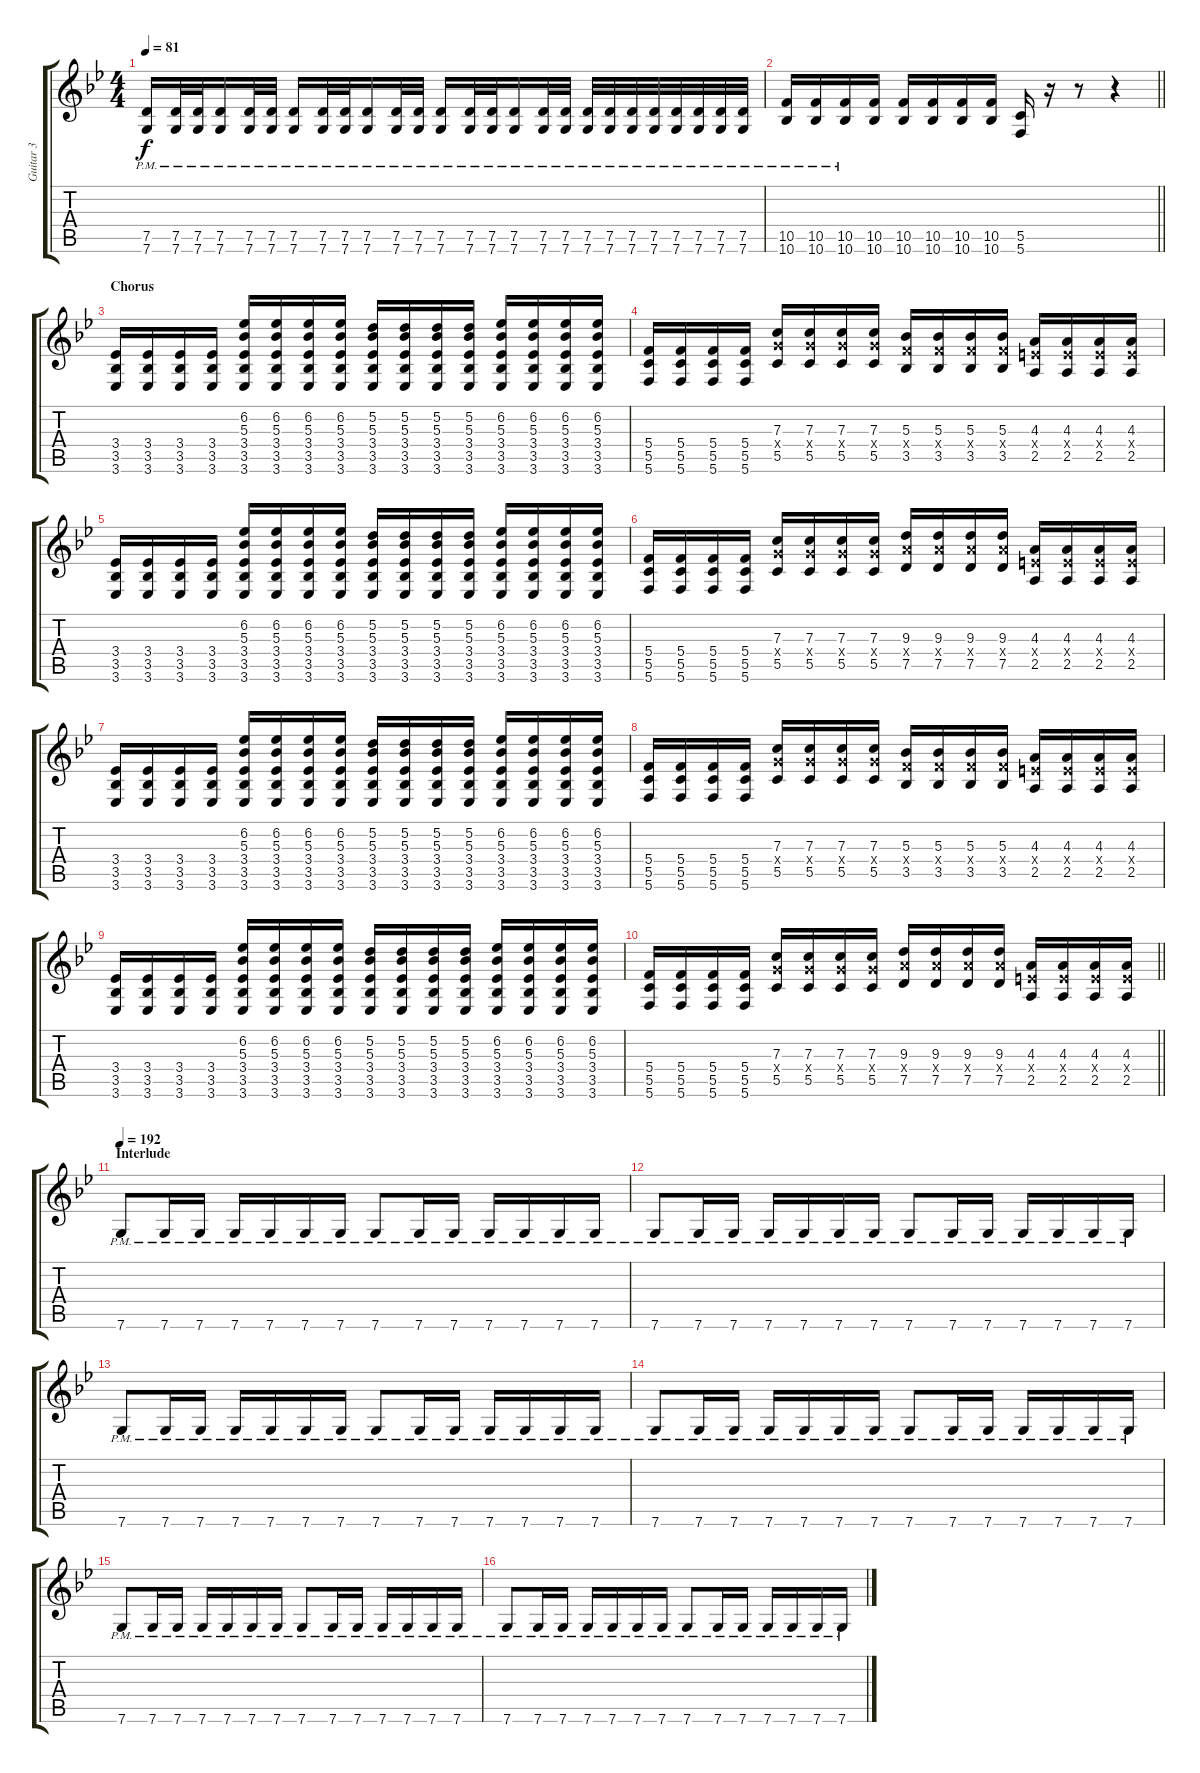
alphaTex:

\track ("Guitar 3" "Guitar 3") {instrument distortionguitar}
\staff {score tabs}
\tuning (D4 A3 F3 C3 G2 C2) {hide}
\ts (4 4)
\tempo 81
\clef g2
\ks gminor
(7.5{pm} 7.6{pm}).16{dy f} (7.5{pm} 7.6{pm}).32 (7.5{pm} 7.6{pm}).32 (7.5{pm} 7.6{pm}).16 (7.5{pm} 7.6{pm}).32 (7.5{pm} 7.6{pm}).32 (7.5{pm} 7.6{pm}).16 (7.5{pm} 7.6{pm}).32 (7.5{pm} 7.6{pm}).32 (7.5{pm} 7.6{pm}).16 (7.5{pm} 7.6{pm}).32 (7.5{pm} 7.6{pm}).32 (7.5{pm} 7.6{pm}).16 (7.5{pm} 7.6{pm}).32 (7.5{pm} 7.6{pm}).32 (7.5{pm} 7.6{pm}).16 (7.5{pm} 7.6{pm}).32 (7.5{pm} 7.6{pm}).32 (7.5{pm} 7.6{pm}).32 (7.5{pm} 7.6{pm}).32 (7.5{pm} 7.6{pm}).32 (7.5{pm} 7.6{pm}).32 (7.5{pm} 7.6{pm}).32 (7.5{pm} 7.6{pm}).32 (7.5{pm} 7.6{pm}).32 (7.5{pm} 7.6{pm}).32 |
\barLineRight lightlight
(10.5{pm} 10.6{pm}).16 (10.5{pm} 10.6{pm}).16 (10.5{pm} 10.6{pm}).16 (10.5 10.6).16 (10.5 10.6).16 (10.5 10.6).16 (10.5 10.6).16 (10.5 10.6).16 (5.5 5.6).16 r.16 r.8 r.4 |
\section ("" "Chorus")
(3.4 3.5 3.6).16 (3.4 3.5 3.6).16 (3.4 3.5 3.6).16 (3.4 3.5 3.6).16 (6.2 5.3 3.4 3.5 3.6).16 (6.2 5.3 3.4 3.5 3.6).16 (6.2 5.3 3.4 3.5 3.6).16 (6.2 5.3 3.4 3.5 3.6).16 (5.2 5.3 3.4 3.5 3.6).16 (5.2 5.3 3.4 3.5 3.6).16 (5.2 5.3 3.4 3.5 3.6).16 (5.2 5.3 3.4 3.5 3.6).16 (6.2 5.3 3.4 3.5 3.6).16 (6.2 5.3 3.4 3.5 3.6).16 (6.2 5.3 3.4 3.5 3.6).16 (6.2 5.3 3.4 3.5 3.6).16 |
(5.4 5.5 5.6).16 (5.4 5.5 5.6).16 (5.4 5.5 5.6).16 (5.4 5.5 5.6).16 (7.3 7.4{x} 5.5).16 (7.3 7.4{x} 5.5).16 (7.3 7.4{x} 5.5).16 (7.3 7.4{x} 5.5).16 (5.3 5.4{x} 3.5).16 (5.3 5.4{x} 3.5).16 (5.3 5.4{x} 3.5).16 (5.3 5.4{x} 3.5).16 (4.3 4.4{x} 2.5).16 (4.3 4.4{x} 2.5).16 (4.3 4.4{x} 2.5).16 (4.3 4.4{x} 2.5).16 |
(3.4 3.5 3.6).16 (3.4 3.5 3.6).16 (3.4 3.5 3.6).16 (3.4 3.5 3.6).16 (6.2 5.3 3.4 3.5 3.6).16 (6.2 5.3 3.4 3.5 3.6).16 (6.2 5.3 3.4 3.5 3.6).16 (6.2 5.3 3.4 3.5 3.6).16 (5.2 5.3 3.4 3.5 3.6).16 (5.2 5.3 3.4 3.5 3.6).16 (5.2 5.3 3.4 3.5 3.6).16 (5.2 5.3 3.4 3.5 3.6).16 (6.2 5.3 3.4 3.5 3.6).16 (6.2 5.3 3.4 3.5 3.6).16 (6.2 5.3 3.4 3.5 3.6).16 (6.2 5.3 3.4 3.5 3.6).16 |
(5.4 5.5 5.6).16 (5.4 5.5 5.6).16 (5.4 5.5 5.6).16 (5.4 5.5 5.6).16 (7.3 7.4{x} 5.5).16 (7.3 7.4{x} 5.5).16 (7.3 7.4{x} 5.5).16 (7.3 7.4{x} 5.5).16 (9.3 9.4{x} 7.5).16 (9.3 9.4{x} 7.5).16 (9.3 9.4{x} 7.5).16 (9.3 9.4{x} 7.5).16 (4.3 4.4{x} 2.5).16 (4.3 4.4{x} 2.5).16 (4.3 4.4{x} 2.5).16 (4.3 4.4{x} 2.5).16 |
(3.4 3.5 3.6).16 (3.4 3.5 3.6).16 (3.4 3.5 3.6).16 (3.4 3.5 3.6).16 (6.2 5.3 3.4 3.5 3.6).16 (6.2 5.3 3.4 3.5 3.6).16 (6.2 5.3 3.4 3.5 3.6).16 (6.2 5.3 3.4 3.5 3.6).16 (5.2 5.3 3.4 3.5 3.6).16 (5.2 5.3 3.4 3.5 3.6).16 (5.2 5.3 3.4 3.5 3.6).16 (5.2 5.3 3.4 3.5 3.6).16 (6.2 5.3 3.4 3.5 3.6).16 (6.2 5.3 3.4 3.5 3.6).16 (6.2 5.3 3.4 3.5 3.6).16 (6.2 5.3 3.4 3.5 3.6).16 |
(5.4 5.5 5.6).16 (5.4 5.5 5.6).16 (5.4 5.5 5.6).16 (5.4 5.5 5.6).16 (7.3 7.4{x} 5.5).16 (7.3 7.4{x} 5.5).16 (7.3 7.4{x} 5.5).16 (7.3 7.4{x} 5.5).16 (5.3 5.4{x} 3.5).16 (5.3 5.4{x} 3.5).16 (5.3 5.4{x} 3.5).16 (5.3 5.4{x} 3.5).16 (4.3 4.4{x} 2.5).16 (4.3 4.4{x} 2.5).16 (4.3 4.4{x} 2.5).16 (4.3 4.4{x} 2.5).16 |
(3.4 3.5 3.6).16 (3.4 3.5 3.6).16 (3.4 3.5 3.6).16 (3.4 3.5 3.6).16 (6.2 5.3 3.4 3.5 3.6).16 (6.2 5.3 3.4 3.5 3.6).16 (6.2 5.3 3.4 3.5 3.6).16 (6.2 5.3 3.4 3.5 3.6).16 (5.2 5.3 3.4 3.5 3.6).16 (5.2 5.3 3.4 3.5 3.6).16 (5.2 5.3 3.4 3.5 3.6).16 (5.2 5.3 3.4 3.5 3.6).16 (6.2 5.3 3.4 3.5 3.6).16 (6.2 5.3 3.4 3.5 3.6).16 (6.2 5.3 3.4 3.5 3.6).16 (6.2 5.3 3.4 3.5 3.6).16 |
\barLineRight lightlight
(5.4 5.5 5.6).16 (5.4 5.5 5.6).16 (5.4 5.5 5.6).16 (5.4 5.5 5.6).16 (7.3 7.4{x} 5.5).16 (7.3 7.4{x} 5.5).16 (7.3 7.4{x} 5.5).16 (7.3 7.4{x} 5.5).16 (9.3 9.4{x} 7.5).16 (9.3 9.4{x} 7.5).16 (9.3 9.4{x} 7.5).16 (9.3 9.4{x} 7.5).16 (4.3 4.4{x} 2.5).16 (4.3 4.4{x} 2.5).16 (4.3 4.4{x} 2.5).16 (4.3 4.4{x} 2.5).16 |
\section ("" "Interlude")
\tempo 192
7.6{pm}.8 7.6{pm}.16 7.6{pm}.16 7.6{pm}.16 7.6{pm}.16 7.6{pm}.16 7.6{pm}.16 7.6{pm}.8 7.6{pm}.16 7.6{pm}.16 7.6{pm}.16 7.6{pm}.16 7.6{pm}.16 7.6{pm}.16 |
7.6{pm}.8 7.6{pm}.16 7.6{pm}.16 7.6{pm}.16 7.6{pm}.16 7.6{pm}.16 7.6{pm}.16 7.6{pm}.8 7.6{pm}.16 7.6{pm}.16 7.6{pm}.16 7.6{pm}.16 7.6{pm}.16 7.6{pm}.16 |
7.6{pm}.8 7.6{pm}.16 7.6{pm}.16 7.6{pm}.16 7.6{pm}.16 7.6{pm}.16 7.6{pm}.16 7.6{pm}.8 7.6{pm}.16 7.6{pm}.16 7.6{pm}.16 7.6{pm}.16 7.6{pm}.16 7.6{pm}.16 |
7.6{pm}.8 7.6{pm}.16 7.6{pm}.16 7.6{pm}.16 7.6{pm}.16 7.6{pm}.16 7.6{pm}.16 7.6{pm}.8 7.6{pm}.16 7.6{pm}.16 7.6{pm}.16 7.6{pm}.16 7.6{pm}.16 7.6{pm}.16 |
7.6{pm}.8 7.6{pm}.16 7.6{pm}.16 7.6{pm}.16 7.6{pm}.16 7.6{pm}.16 7.6{pm}.16 7.6{pm}.8 7.6{pm}.16 7.6{pm}.16 7.6{pm}.16 7.6{pm}.16 7.6{pm}.16 7.6{pm}.16 |
7.6{pm}.8 7.6{pm}.16 7.6{pm}.16 7.6{pm}.16 7.6{pm}.16 7.6{pm}.16 7.6{pm}.16 7.6{pm}.8 7.6{pm}.16 7.6{pm}.16 7.6{pm}.16 7.6{pm}.16 7.6{pm}.16 7.6{pm}.16
